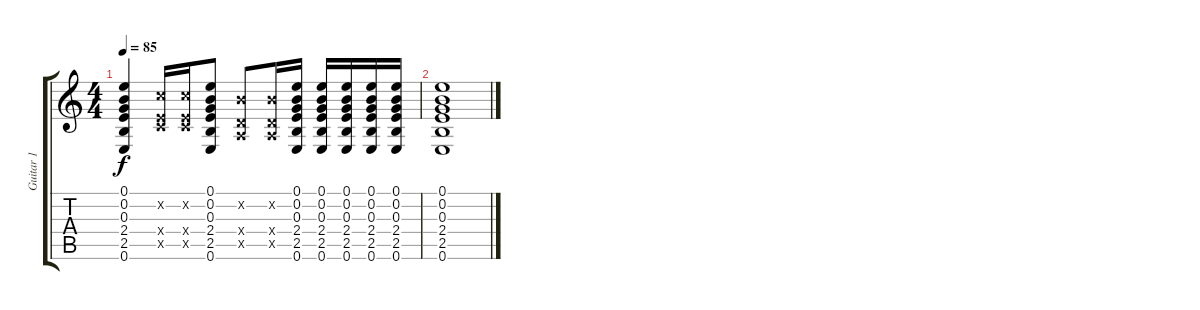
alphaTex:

\track ("Guitar 1" "Guitar 1") {instrument acousticguitarsteel}
\staff {score tabs}
\tuning (E4 B3 G3 D3 A2 E2) {hide}
\ts (4 4)
\tempo 85
\clef g2
\ks c
(0.1 0.2 0.3 2.4 2.5 0.6).4{dy f} (1.2{x} 2.4{x} 3.5{x}).16 (1.2{x} 2.4{x} 3.5{x}).16 (0.1 0.2 0.3 2.4 2.5 0.6).8 (0.2{x} 0.4{x} 0.5{x}).8 (0.2{x} 0.4{x} 0.5{x}).16 (0.1 0.2 0.3 2.4 2.5 0.6).16 (0.1 0.2 0.3 2.4 2.5 0.6).16 (0.1 0.2 0.3 2.4 2.5 0.6).16 (0.1 0.2 0.3 2.4 2.5 0.6).16 (0.1 0.2 0.3 2.4 2.5 0.6).16 |
(0.1 0.2 0.3 2.4 2.5 0.6).1
